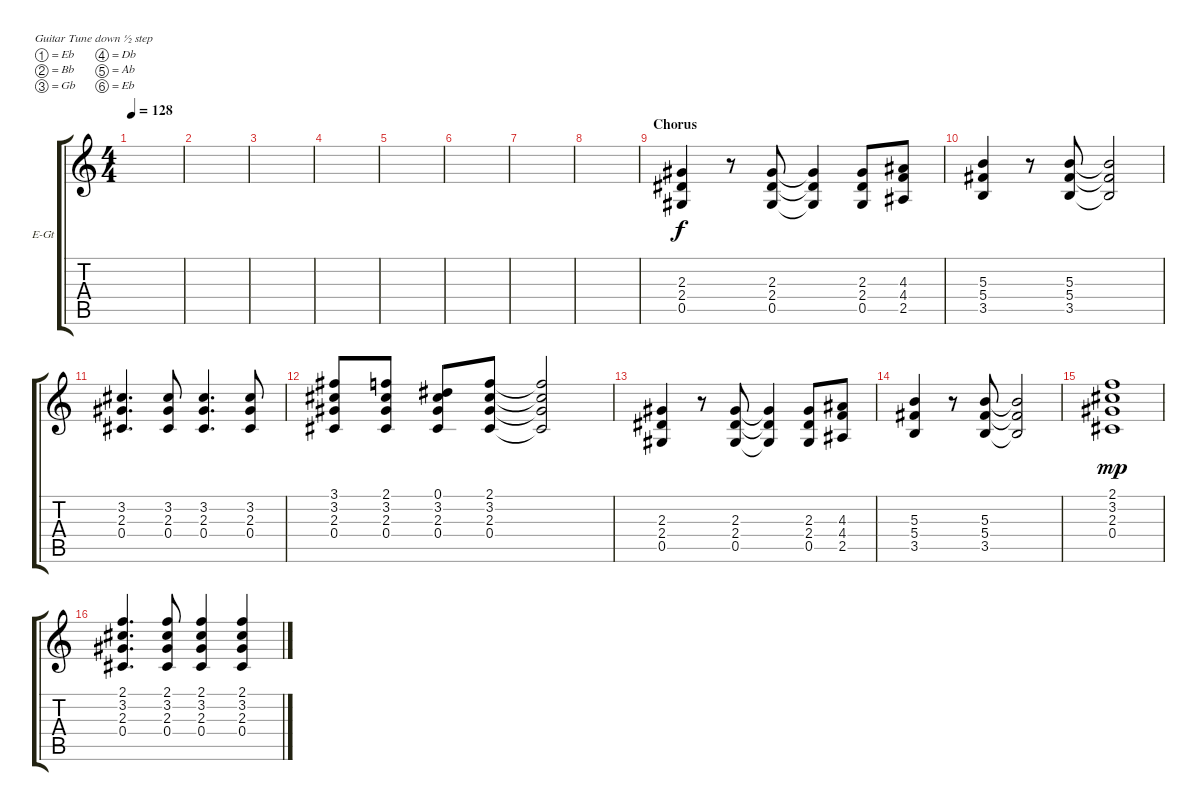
\bracketExtendMode groupsimilarinstruments
\firstSystemTrackNameOrientation horizontal
\otherSystemsTrackNameOrientation horizontal
\track ("Electric Guitar" "E-Gt") {instrument electricguitarclean}
\staff {score tabs}
\tuning (Eb4 Bb3 Gb3 Db3 Ab2 Eb2)
\ts (4 4)
\tempo 128
\clef g2
\scale
0.333333
\ks c
|
\scale
0.333333 |
\scale
0.333333 |
\scale
0.333333 |
\scale
0.333333 |
\scale
0.333333 |
\scale
0.333333 |
\scale
0.333333 |
\section ("" "Chorus")
\scale
0.333333 (2.3 2.4 0.5).4 r.8 (2.3 2.4 0.5).8 (2.3{t} 2.4{t} 0.5{t}).4 (2.3 2.4 0.5).8 (4.3 4.4 2.5).8 |
\scale
0.333333 (5.3 5.4 3.5).4 r.8 (5.3 5.4 3.5).8 (5.3{t} 5.4{t} 3.5{t}).2 |
\scale
0.333333 (3.2 2.3 0.4).4{d} (3.2 2.3 0.4).8 (3.2 2.3 0.4).4{d} (3.2 2.3 0.4).8 |
\scale
0.333333 (3.1 3.2 2.3 0.4).8 (2.1 3.2 2.3 0.4).8 (0.1 3.2 2.3 0.4).8 (2.1 3.2 2.3 0.4).8 (2.1{t} 3.2{t} 2.3{t} 0.4{t}).2 |
\scale
0.333333 (2.3 2.4 0.5).4 r.8 (2.3 2.4 0.5).8 (2.3{t} 2.4{t} 0.5{t}).4 (2.3 2.4 0.5).8 (4.3 4.4 2.5).8 |
\scale
0.333333 (5.3 5.4 3.5).4 r.8 (5.3 5.4 3.5).8 (5.3{t} 5.4{t} 3.5{t}).2 |
\scale
0.333333 (2.1 3.2 2.3 0.4).1{dy mp} |
\scale
0.333333 (2.1 3.2 2.3 0.4).4{d} (2.1 3.2 2.3 0.4).8 (2.1 3.2 2.3 0.4).4 (2.1 3.2 2.3 0.4).4
